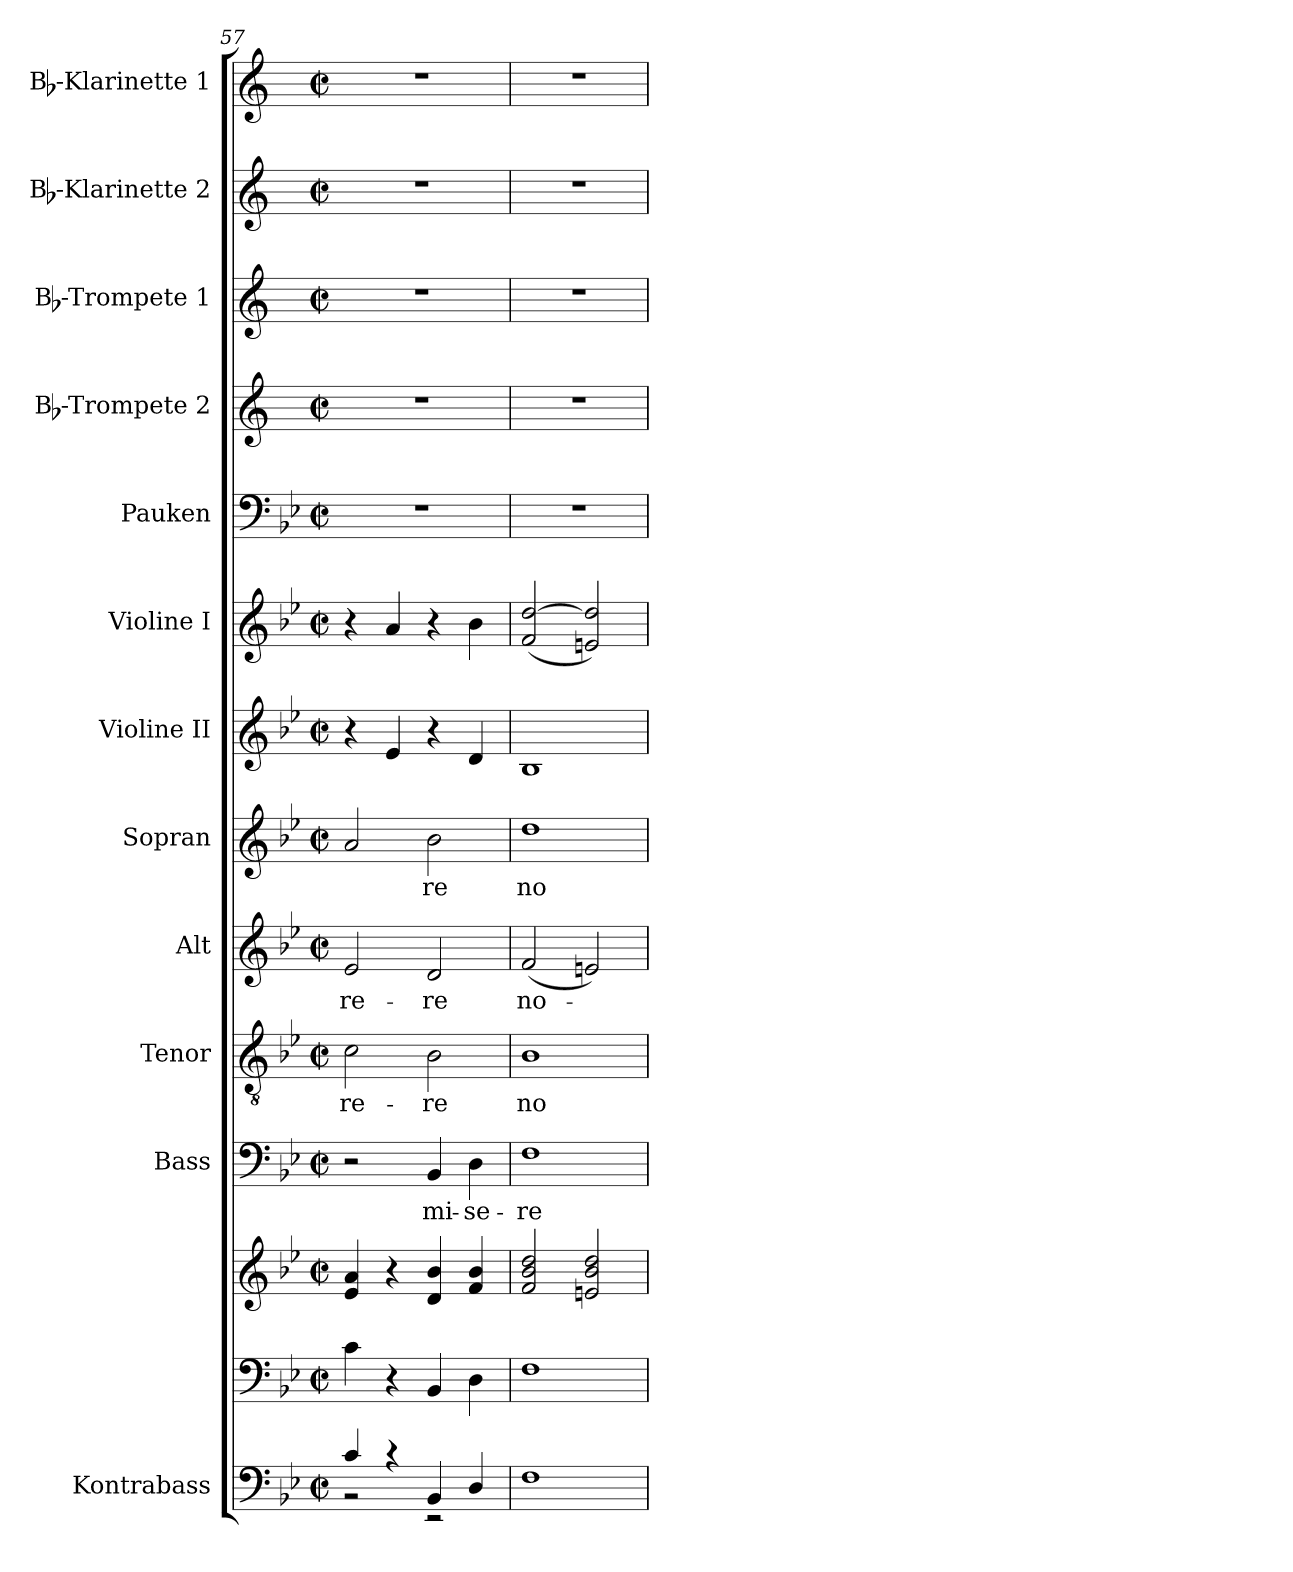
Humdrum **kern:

**kern	**kern	**kern	**kern	**text	**kern	**text	**kern	**text	**kern	**text	**kern	**kern	**kern	**kern	**kern	**kern	**kern
*part13	*part12	*part12	*part11	*part11	*part10	*part10	*part9	*part9	*part8	*part8	*part7	*part6	*part5	*part4	*part3	*part2	*part1
*staff14	*staff13	*staff12	*staff11	*staff11	*staff10	*staff10	*staff9	*staff9	*staff8	*staff8	*staff7	*staff6	*staff5	*staff4	*staff3	*staff2	*staff1
*I"Kontrabass	*	*	*I"Bass	*	*I"Tenor	*	*I"Alt	*	*I"Sopran	*	*I"Violine II	*I"Violine I	*I"Pauken	*I"Bb-Trompete 2	*I"Bb-Trompete 1	*I"Bb-Klarinette 2	*I"Bb-Klarinette 1
*I'Kb.	*	*	*I'B.	*	*I'T.	*	*I'A.	*	*I'S.	*	*I'Vl. II	*I'Vl. I	*I'Pk.	*I'Bb Trp. 2	*I'Bb Trp. 1	*I'Bb Kl. 2	*I'Bb Kl. 1
*clefF4	*clefF4	*clefG2	*clefF4	*	*clefGv2	*	*clefG2	*	*clefG2	*	*clefG2	*clefG2	*clefF4	*clefG2	*clefG2	*clefG2	*clefG2
*ITrd7c12	*	*	*	*	*	*	*	*	*	*	*	*	*	*ITrd1c2	*ITrd1c2	*ITrd1c2	*ITrd1c2
*k[b-e-]	*k[b-e-]	*k[b-e-]	*k[b-e-]	*	*k[b-e-]	*	*k[b-e-]	*	*k[b-e-]	*	*k[b-e-]	*k[b-e-]	*k[b-e-]	*k[b-e-]	*k[b-e-]	*k[b-e-]	*k[b-e-]
*B-:	*B-:	*B-:	*B-:	*	*B-:	*	*B-:	*	*B-:	*	*B-:	*B-:	*B-:	*B-:	*B-:	*B-:	*B-:
*M2/2	*M2/2	*M2/2	*M2/2	*	*M2/2	*	*M2/2	*	*M2/2	*	*M2/2	*M2/2	*M2/2	*M2/2	*M2/2	*M2/2	*M2/2
*met(c|)	*met(c|)	*met(c|)	*met(c|)	*	*met(c|)	*	*met(c|)	*	*met(c|)	*	*met(c|)	*met(c|)	*met(c|)	*met(c|)	*met(c|)	*met(c|)	*met(c|)
=57	=57	=57	=57	=57	=57	=57	=57	=57	=57	=57	=57	=57	=57	=57	=57	=57	=57
*^	*	*	*	*	*	*	*	*	*	*	*	*	*	*	*	*	*
!	!	!	!	!	!	!	!LO:LY:b	!	!LO:LY:b	!	!	!	!	!	!	!	!	!
4C/	2r	4c\	4e-/ 4a/	2r	.	2c\	-re-	2e-/	-re-	2a/	.	4r	4r	1r	1r	1r	1r	1r
4rB	.	4r	4r	.	.	.	.	.	.	.	.	4e-/	4a/	.	.	.	.	.
!	!	!	!	!	!LO:LY:b	!	!LO:LY:b	!	!LO:LY:b	!	!LO:LY:b	!	!	!	!	!	!	!
4BBB-/	2rEE	4BB-/	4d/ 4b-/	4BB-/	mi-	2B-\	-re	2d/	-re	2b-\	-re	4r	4r	.	.	.	.	.
!	!	!	!	!	!LO:LY:b	!	!	!	!	!	!	!	!	!	!	!	!	!
4DD/	.	4D\	4f/ 4b-/	4D\	-se-	.	.	.	.	.	.	4d/	4b-\	.	.	.	.	.
*v	*v	*	*	*	*	*	*	*	*	*	*	*	*	*	*	*	*	*
!!LO:PB:g=z
=58	=58	=58	=58	=58	=58	=58	=58	=58	=58	=58	=58	=58	=58	=58	=58	=58	=58
!	!	!	!	!LO:LY:b	!	!LO:LY:b	!	!LO:LY:b	!	!LO:LY:b	!	!	!	!	!	!	!
1FF	1F	2f/ 2b-/ 2dd/	1F	-re-	1B-	no-	(<2f/	no-	1dd	no-	1B-	(<2f/ [>2dd/	1r	1r	1r	1r	1r
.	.	2en/ 2b-/ 2dd/	.	.	.	.	2en/)	.	.	.	.	2en/ 2dd/])	.	.	.	.	.
=	=	=	=	=	=	=	=	=	=	=	=	=	=	=	=	=	=
*-	*-	*-	*-	*-	*-	*-	*-	*-	*-	*-	*-	*-	*-	*-	*-	*-	*-
